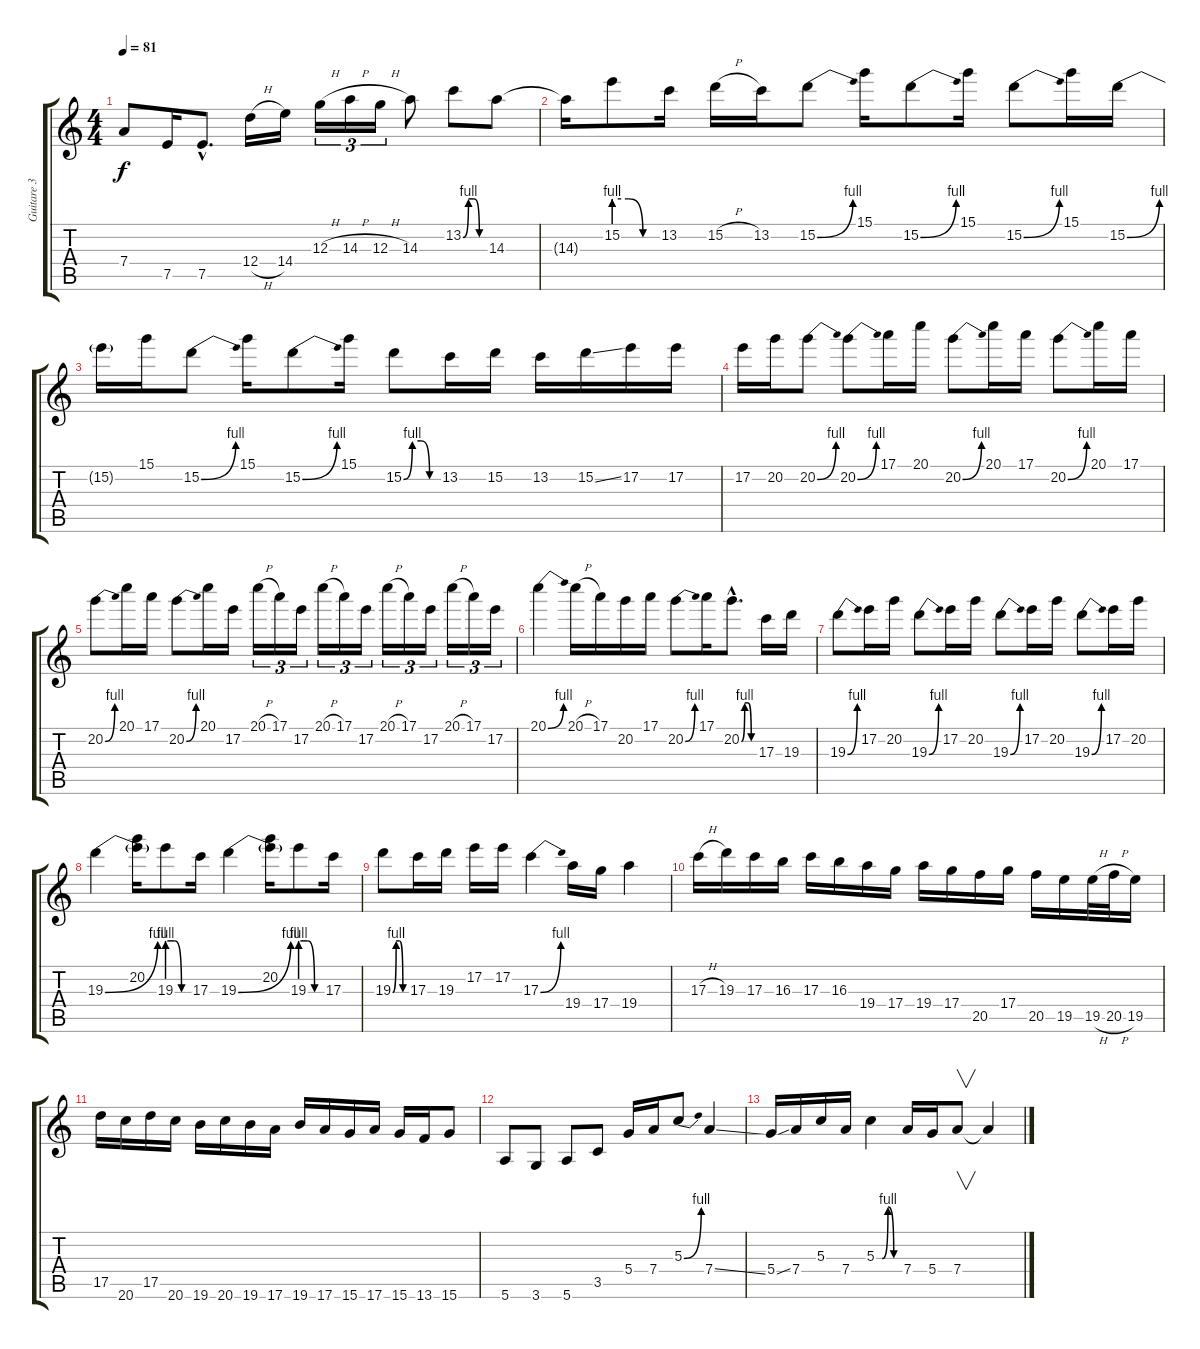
\track ("Guitare 3" "Guitare 3") {instrument distortionguitar}
\staff {score tabs}
\tuning (E4 B3 G3 D3 A2 E2) {hide}
\ts (4 4)
\tempo 81
\clef g2
\ks c
7.4{t}.8{dy f} 7.5.16 7.5{hac}.8{d} 12.4{h}.16 14.4.16 12.3{h}.16{tu (3 2)} 14.3{h}.16{tu (3 2)} 12.3{h}.16{tu (3 2)} 14.3.8 13.2{be (custom 0 0 15 4 30 4 45 0 60 0)}.8 14.3.8 |
14.3{t}.16 15.2{be (custom 0 4 20 4 40 0 60 0)}.8 13.2.16 15.2{h}.16 13.2.16 15.2{be (bend 0 0 60 4)}.8 15.1.16 15.2{be (bend 0 0 60 4)}.8 15.1.16 15.2{be (bend 0 0 60 4)}.8 15.1.16 15.2{be (bend 0 0 60 4)}.16 |
15.2{t}.16 15.1.16 15.2{be (bend 0 0 60 4)}.8 15.1.16 15.2{be (bend 0 0 60 4)}.8 15.1.16 15.2{be (custom 0 0 15 4 30 4 45 0 60 0)}.8 13.2.16 15.2.16 13.2.16 15.2{ss}.16 17.2.16 17.2.16 |
17.2.16 20.2.16 20.2{be (bend 0 0 60 4)}.8 20.2{be (bend 0 0 60 4)}.8 17.1.16 20.1.16 20.2{be (bend 0 0 60 4)}.8 20.1.16 17.1.16 20.2{be (bend 0 0 60 4)}.8 20.1.16 17.1.16 |
20.2{be (bend 0 0 60 4)}.8 20.1.16 17.1.16 20.2{be (bend 0 0 60 4)}.8 20.1.16 17.2.16 20.1{h}.16{tu (3 2)} 17.1.16{tu (3 2)} 17.2.16{tu (3 2)} 20.1{h}.16{tu (3 2)} 17.1.16{tu (3 2)} 17.2.16{tu (3 2)} 20.1{h}.16{tu (3 2)} 17.1.16{tu (3 2)} 17.2.16{tu (3 2)} 20.1{h}.16{tu (3 2)} 17.1.16{tu (3 2)} 17.2.16{tu (3 2)} |
20.1{be (bend 0 0 60 4)}.4 20.1{h}.16 17.1.16 20.2.16 17.1.16 20.2{be (bend 0 0 60 4)}.8 17.1.16 20.2{be (custom 0 0 15 4 30 4 45 0 60 0) hac}.8{d} 17.3.16 19.3.16 |
19.3{be (bend 0 0 60 4)}.8 17.2.16 20.2.16 19.3{be (bend 0 0 60 4)}.8 17.2.16 20.2.16 19.3{be (bend 0 0 60 4)}.8 17.2.16 20.2.16 19.3{be (bend 0 0 60 4)}.8 17.2.16 20.2.16 |
19.3{be (bend 0 0 60 4)}.4 (20.2 19.3{t}).16 19.3{be (custom 0 4 20 4 40 0 60 0)}.8 17.3.16 19.3{be (bend 0 0 60 4)}.4 (20.2 19.3{t}).16 19.3{be (custom 0 4 20 4 40 0 60 0)}.8 17.3.16 |
19.3{be (custom 0 0 15 4 30 4 45 0 60 0)}.8 17.3.16 19.3.16 17.2.16 17.2.16 17.3{be (bend 0 0 60 4)}.4 19.4.16 17.4.16 19.4.4 |
17.3{h}.16 19.3.16 17.3.16 16.3.16 17.3.16 16.3.16 19.4.16 17.4.16 19.4.16 17.4.16 20.5.16 17.4.16 20.5.16 19.5.16 19.5{h}.32 20.5{h}.32 19.5.16 |
17.5.16 20.6.16 17.5.16 20.6.16 19.6.16 20.6.16 19.6.16 17.6.16 19.6.16 17.6.16 15.6.16 17.6.16 15.6.16 13.6.16 15.6.8 |
5.6.8{volume 0} 3.6.8 5.6.8 3.5.8 5.4.16 7.4.16 5.3{be (bend 0 0 60 4)}.8 7.4{ss}.4 |
5.4{ss}.16 7.4.16 5.3.16 7.4.16 5.3{be (custom 0 0 15 0 30 4 45 0 60 0)}.4 7.4.16 5.4.16 7.4.8{v} 7.4{t}.4
